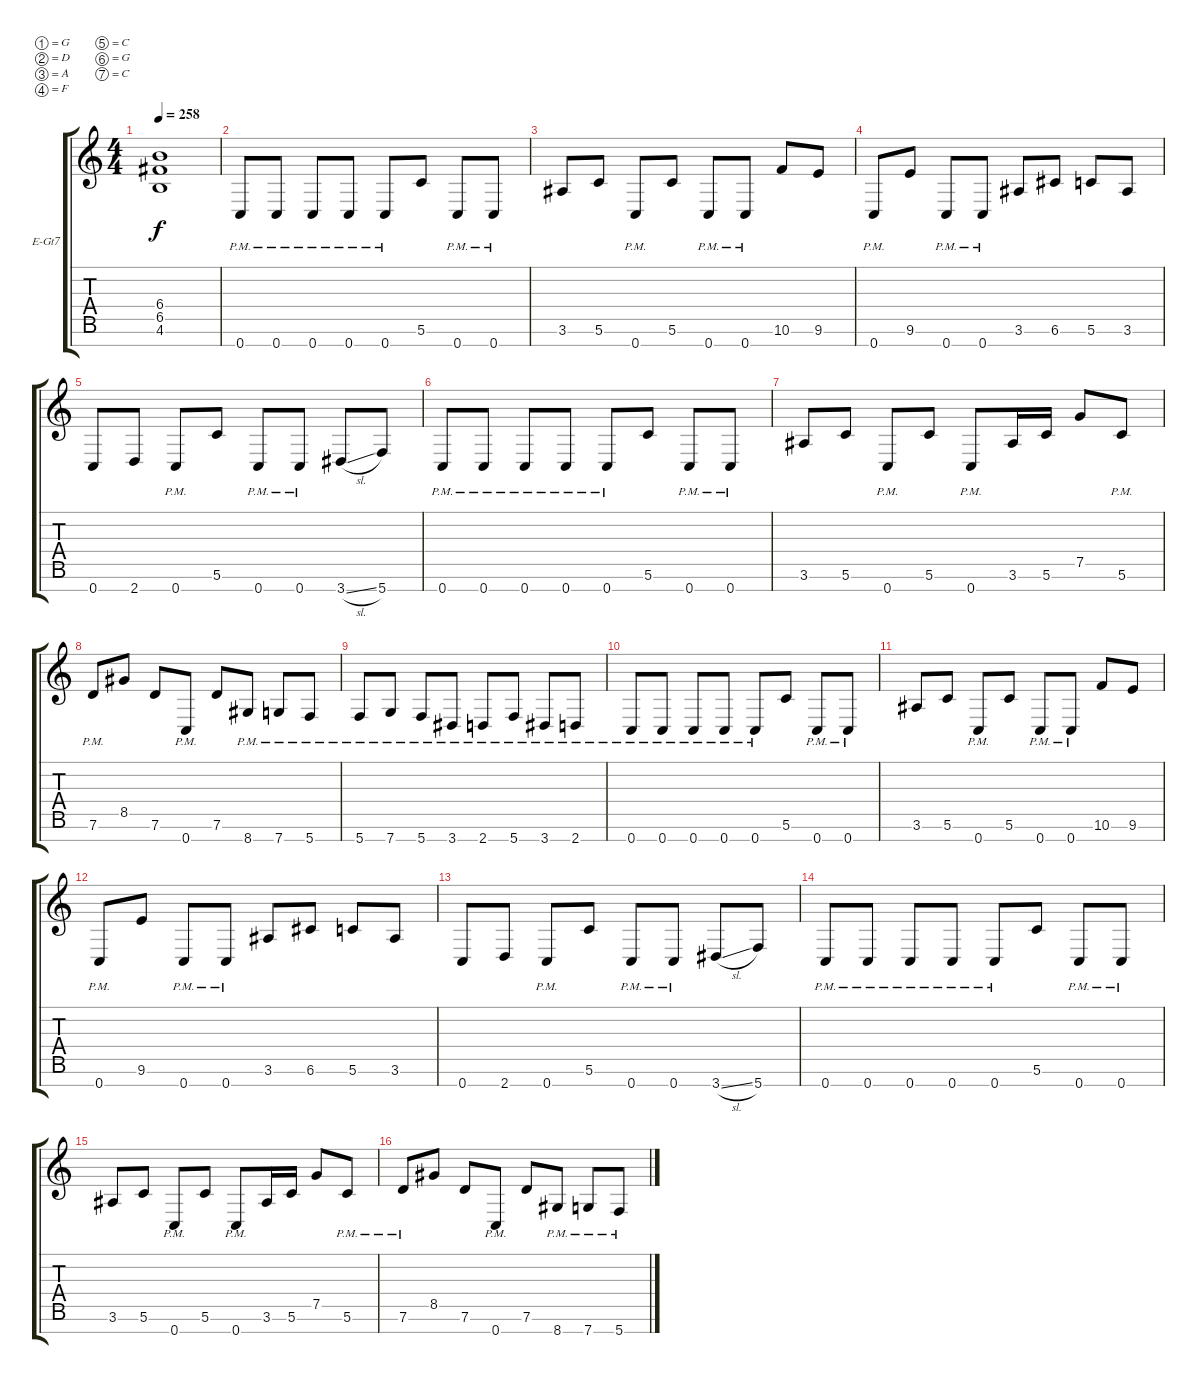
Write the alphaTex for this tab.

\defaultSystemsLayout 4
\bracketExtendMode groupsimilarinstruments
\firstSystemTrackNameOrientation horizontal
\otherSystemsTrackNameOrientation horizontal
\track ("Electric Guitar" "E-Gt7") {instrument distortionguitar}
\staff {score tabs}
\tuning (G4 D4 A3 F3 C3 G2 C2)
\ts (4 4)
\tempo 258
\clef g2
\ks c
(6.4{t} 6.5{t} 4.6{t}).1{dy f} |
0.7{pm}.8 0.7{pm}.8 0.7{pm}.8 0.7{pm}.8 0.7{pm}.8 5.6.8 0.7{pm}.8 0.7{pm}.8 |
3.6.8 5.6.8 0.7{pm}.8 5.6.8 0.7{pm}.8 0.7{pm}.8 10.6.8 9.6.8 |
0.7{pm}.8 9.6.8 0.7{pm}.8 0.7{pm}.8 3.6.8 6.6.8 5.6.8 3.6.8 |
0.7.8 2.7.8 0.7{pm}.8 5.6.8 0.7{pm}.8 0.7{pm}.8 3.7{sl}.8 5.7.8 |
0.7{pm}.8 0.7{pm}.8 0.7{pm}.8 0.7{pm}.8 0.7{pm}.8 5.6.8 0.7{pm}.8 0.7{pm}.8 |
3.6.8 5.6.8 0.7{pm}.8 5.6.8 0.7{pm}.8 3.6.16 5.6.16 7.5.8 5.6{pm}.8 |
7.6{pm}.8 8.5.8 7.6.8 0.7{pm}.8 7.6.8 8.7{pm}.8 7.7{pm}.8 5.7{pm}.8 |
5.7{pm}.8 7.7{pm}.8 5.7{pm}.8 3.7{pm}.8 2.7{pm}.8 5.7{pm}.8 3.7{pm}.8 2.7{pm}.8 |
0.7{pm}.8 0.7{pm}.8 0.7{pm}.8 0.7{pm}.8 0.7{pm}.8 5.6.8 0.7{pm}.8 0.7{pm}.8 |
3.6.8 5.6.8 0.7{pm}.8 5.6.8 0.7{pm}.8 0.7{pm}.8 10.6.8 9.6.8 |
0.7{pm}.8 9.6.8 0.7{pm}.8 0.7{pm}.8 3.6.8 6.6.8 5.6.8 3.6.8 |
0.7.8 2.7.8 0.7{pm}.8 5.6.8 0.7{pm}.8 0.7{pm}.8 3.7{sl}.8 5.7.8 |
0.7{pm}.8 0.7{pm}.8 0.7{pm}.8 0.7{pm}.8 0.7{pm}.8 5.6.8 0.7{pm}.8 0.7{pm}.8 |
3.6.8 5.6.8 0.7{pm}.8 5.6.8 0.7{pm}.8 3.6.16 5.6.16 7.5.8 5.6{pm}.8 |
7.6{pm}.8 8.5.8 7.6.8 0.7{pm}.8 7.6.8 8.7{pm}.8 7.7{pm}.8 5.7{pm}.8
